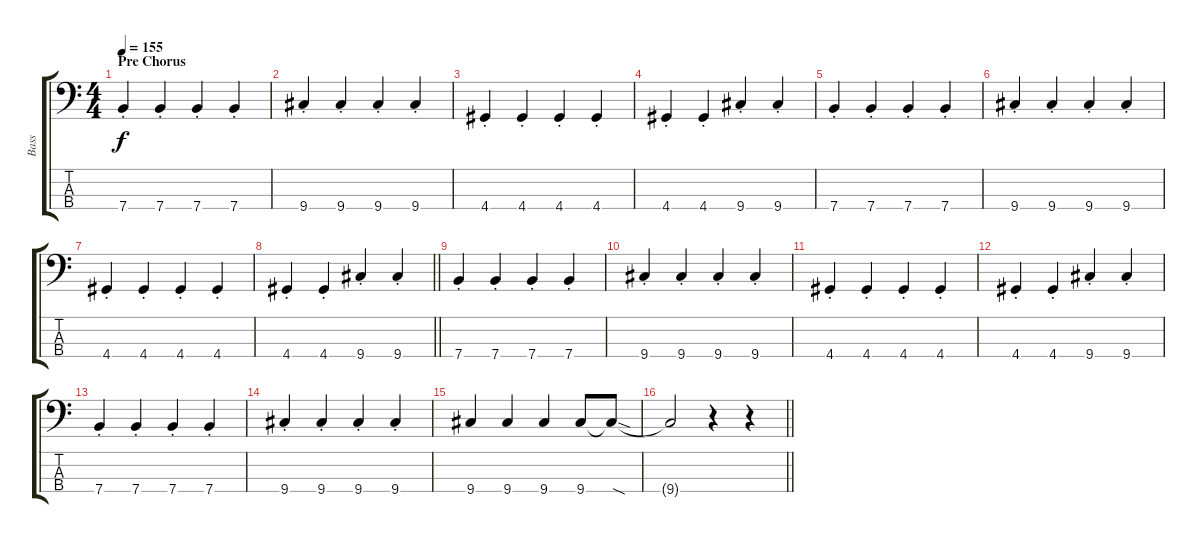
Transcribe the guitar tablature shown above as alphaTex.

\track ("Bass" "Bass") {instrument electricbassfinger}
\staff {score tabs}
\tuning (G2 D2 A1 E1) {hide}
\ts (4 4)
\section ("" "Pre Chorus")
\tempo 155
\clef f4
\ks c
7.4{st}.4{dy f} 7.4{st}.4 7.4{st}.4 7.4{st}.4 |
9.4{st}.4 9.4{st}.4 9.4{st}.4 9.4{st}.4 |
4.4{st}.4 4.4{st}.4 4.4{st}.4 4.4{st}.4 |
4.4{st}.4 4.4{st}.4 9.4{st}.4 9.4{st}.4 |
7.4{st}.4 7.4{st}.4 7.4{st}.4 7.4{st}.4 |
9.4{st}.4 9.4{st}.4 9.4{st}.4 9.4{st}.4 |
4.4{st}.4 4.4{st}.4 4.4{st}.4 4.4{st}.4 |
\barLineRight lightlight
4.4{st}.4 4.4{st}.4 9.4{st}.4 9.4{st}.4 |
\section ("" "")
7.4{st}.4 7.4{st}.4 7.4{st}.4 7.4{st}.4 |
9.4{st}.4 9.4{st}.4 9.4{st}.4 9.4{st}.4 |
4.4{st}.4 4.4{st}.4 4.4{st}.4 4.4{st}.4 |
4.4{st}.4 4.4{st}.4 9.4{st}.4 9.4{st}.4 |
7.4{st}.4 7.4{st}.4 7.4{st}.4 7.4{st}.4 |
9.4{st}.4 9.4{st}.4 9.4{st}.4 9.4{st}.4 |
9.4.4 9.4.4 9.4.4 9.4.8{volume 15} 9.4{sod t}.8 |
\barLineRight lightlight
9.4{t}.2 r.4 r.4
